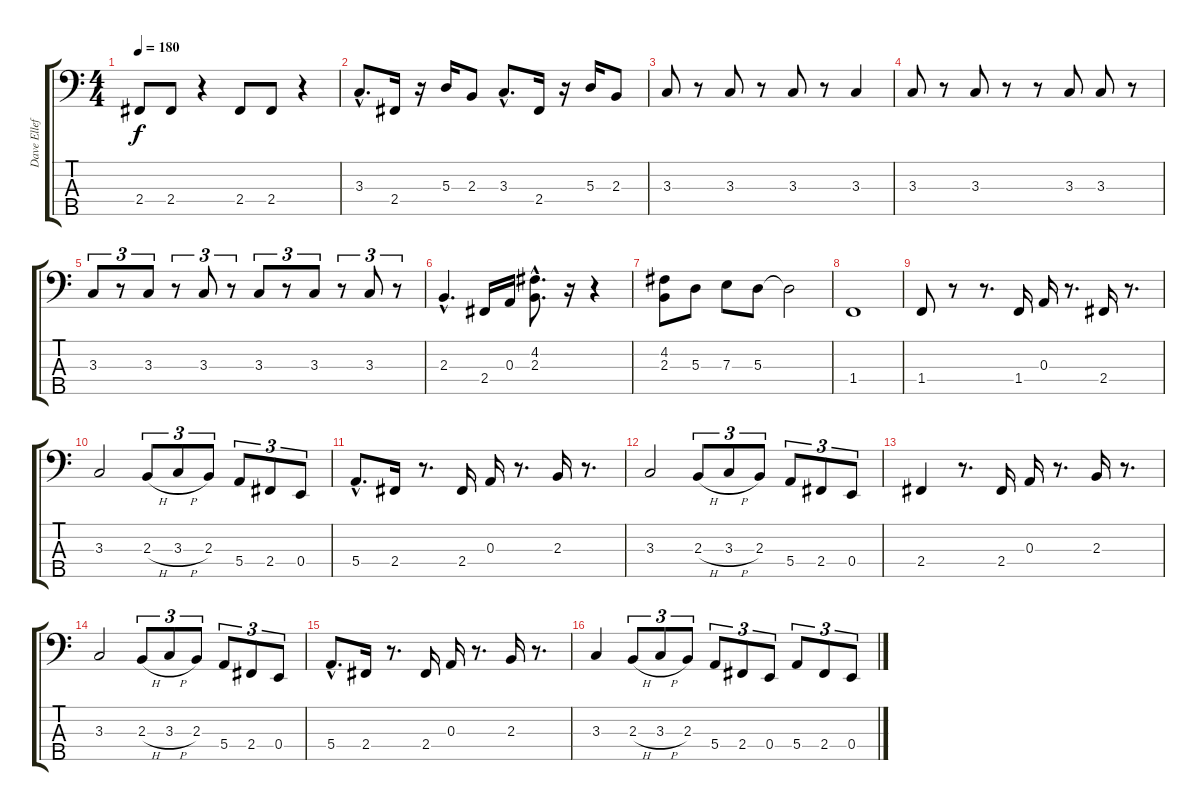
\track ("Dave Ellefson" "Dave Ellef") {instrument electricbasspick}
\staff {score tabs}
\tuning (G2 D2 A1 E1 B0) {hide}
\ts (4 4)
\tempo 180
\clef f4
\ks c
2.4.8{dy f} 2.4.8 r.4 2.4.8 2.4.8 r.4 |
3.3{hac}.8{d} 2.4.16 r.16 5.3.16 2.3.8 3.3{hac}.8{d} 2.4.16 r.16 5.3.16 2.3.8 |
3.3.8 r.8 3.3.8 r.8 3.3.8 r.8 3.3.4 |
3.3.8 r.8 3.3.8 r.8 r.8 3.3.8 3.3.8 r.8 |
3.3.8{tu (3 2)} r.8{tu (3 2)} 3.3.8{tu (3 2)} r.8{tu (3 2)} 3.3.8{tu (3 2)} r.8{tu (3 2)} 3.3.8{tu (3 2)} r.8{tu (3 2)} 3.3.8{tu (3 2)} r.8{tu (3 2)} 3.3.8{tu (3 2)} r.8{tu (3 2)} |
2.3{hac}.4{d} 2.4.16 0.3.16 (4.2{hac} 2.3{hac}).8{d} r.16 r.4 |
(4.2 2.3).8 5.3.8 7.3.8 5.3.8 5.3{t}.2 |
1.4.1 |
1.4.8 r.8 r.8{d} 1.4.16 0.3.16 r.8{d} 2.4.16 r.8{d} |
3.3.2 2.3{h}.8{tu (3 2)} 3.3{h}.8{tu (3 2)} 2.3.8{tu (3 2)} 5.4.8{tu (3 2)} 2.4.8{tu (3 2)} 0.4.8{tu (3 2)} |
5.4{hac}.8{d} 2.4.16 r.8{d} 2.4.16 0.3.16 r.8{d} 2.3.16 r.8{d} |
3.3.2 2.3{h}.8{tu (3 2)} 3.3{h}.8{tu (3 2)} 2.3.8{tu (3 2)} 5.4.8{tu (3 2)} 2.4.8{tu (3 2)} 0.4.8{tu (3 2)} |
2.4.4 r.8{d} 2.4.16 0.3.16 r.8{d} 2.3.16 r.8{d} |
3.3.2 2.3{h}.8{tu (3 2)} 3.3{h}.8{tu (3 2)} 2.3.8{tu (3 2)} 5.4.8{tu (3 2)} 2.4.8{tu (3 2)} 0.4.8{tu (3 2)} |
5.4{hac}.8{d} 2.4.16 r.8{d} 2.4.16 0.3.16 r.8{d} 2.3.16 r.8{d} |
3.3.4 2.3{h}.8{tu (3 2)} 3.3{h}.8{tu (3 2)} 2.3.8{tu (3 2)} 5.4.8{tu (3 2)} 2.4.8{tu (3 2)} 0.4.8{tu (3 2)} 5.4.8{tu (3 2)} 2.4.8{tu (3 2)} 0.4.8{tu (3 2)}
